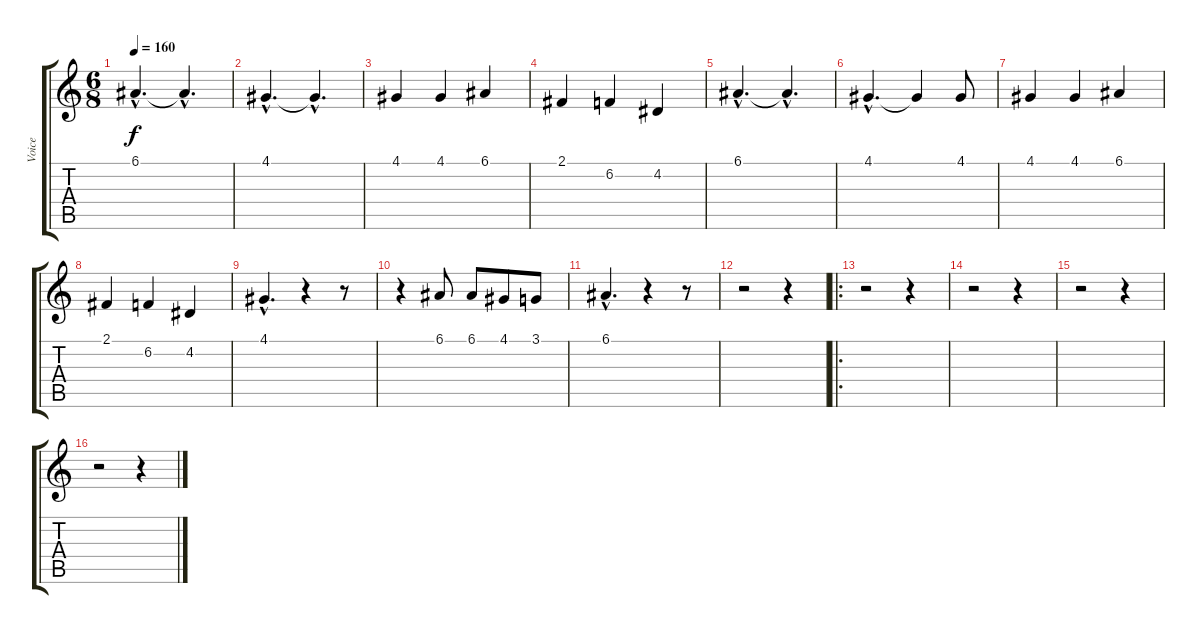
\track ("Voice" "Voice") {instrument choiraahs}
\staff {score tabs}
\tuning (E4 B3 G3 D3 A2 E2) {hide}
\ts (6 8)
\tempo 160
\clef g2
\ks c
6.1{hac}.4{d dy f} 6.1{hac t}.4{d} |
4.1{hac}.4{d} 4.1{hac t}.4{d} |
4.1.4 4.1.4 6.1.4 |
2.1.4 6.2.4 4.2.4 |
6.1{hac}.4{d} 6.1{hac t}.4{d} |
4.1{hac}.4{d} 4.1{t}.4 4.1.8 |
4.1.4 4.1.4 6.1.4 |
2.1.4 6.2.4 4.2.4 |
4.1{hac}.4{d} r.4 r.8 |
r.4 6.1.8 6.1.8 4.1.8 3.1.8 |
6.1{hac}.4{d} r.4 r.8 |
r.2 r.4 |
\ro
r.2 r.4 |
r.2 r.4 |
r.2 r.4 |
r.2 r.4
